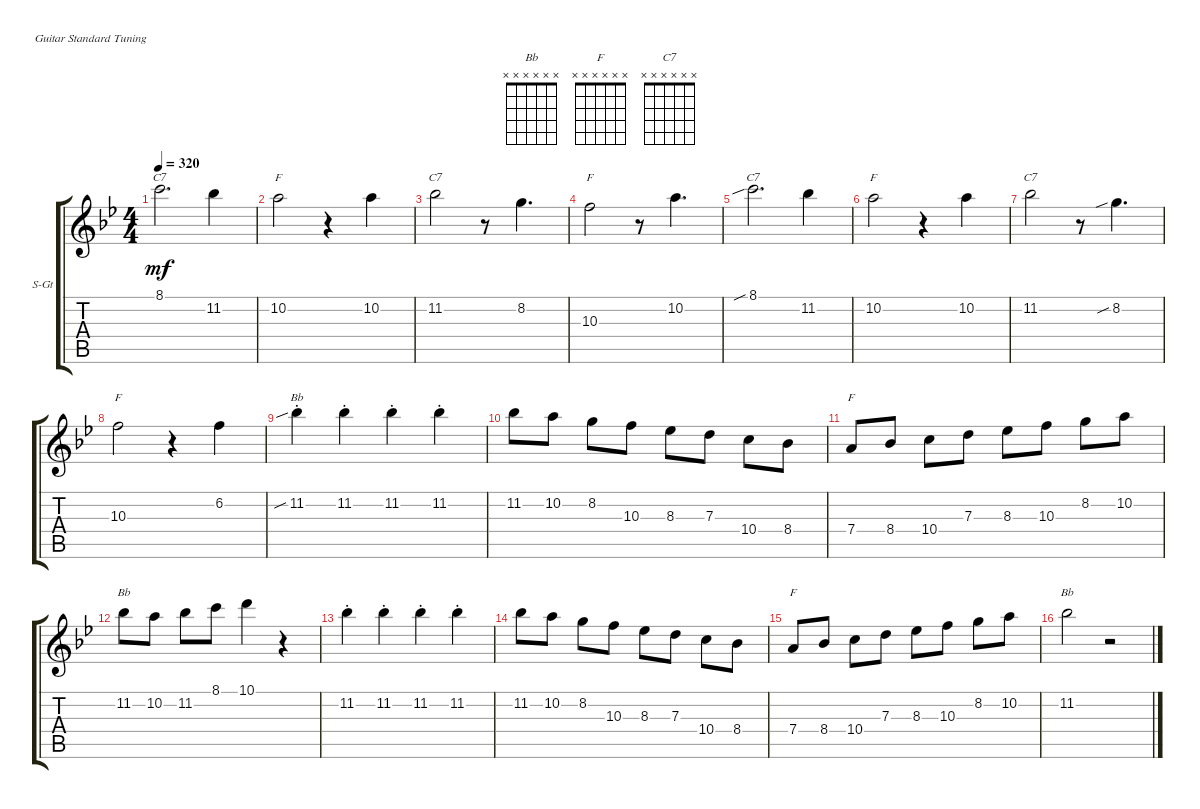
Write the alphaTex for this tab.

\bracketExtendMode groupsimilarinstruments
\firstSystemTrackNameOrientation horizontal
\otherSystemsTrackNameOrientation horizontal
\track ("Violin Arranged for Guitar" "S-Gt") {instrument acousticgrandpiano}
\staff {score tabs}
\tuning (E4 B3 G3 D3 A2 E2)
\displaytranspose 12
\chord ("Bb" x x x x x x)
\chord ("F" x x x x x x)
\chord ("C7" x x x x x x)
\ts (4 4)
\tempo 320
\clef g2
\ks gminor
8.1.2{d ch "C7" dy mf} 11.2.4 |
10.2.2{ch "F"} r.4 10.2.4 |
11.2.2{ch "C7"} r.8 8.2.4{d} |
10.3.2{ch "F"} r.8 10.2.4{d} |
8.1{sib}.2{d ch "C7"} 11.2.4 |
10.2.2{ch "F"} r.4 10.2.4 |
11.2.2{ch "C7"} r.8 8.2{sib}.4{d} |
10.3.2{ch "F"} r.4 6.2.4 |
11.2{sib st}.4{ch "Bb"} 11.2{st}.4 11.2{st}.4 11.2{st}.4 |
11.2.8 10.2.8 8.2.8 10.3.8 8.3.8 7.3.8 10.4.8 8.4.8 |
7.4.8{ch "F"} 8.4.8 10.4.8 7.3.8 8.3.8 10.3.8 8.2.8 10.2.8 |
11.2.8{ch "Bb"} 10.2.8 11.2.8 8.1.8 10.1.4 r.4 |
11.2{st}.4 11.2{st}.4 11.2{st}.4 11.2{st}.4 |
11.2.8 10.2.8 8.2.8 10.3.8 8.3.8 7.3.8 10.4.8 8.4.8 |
7.4.8{ch "F"} 8.4.8 10.4.8 7.3.8 8.3.8 10.3.8 8.2.8 10.2.8 |
11.2.2{ch "Bb"} r.2
